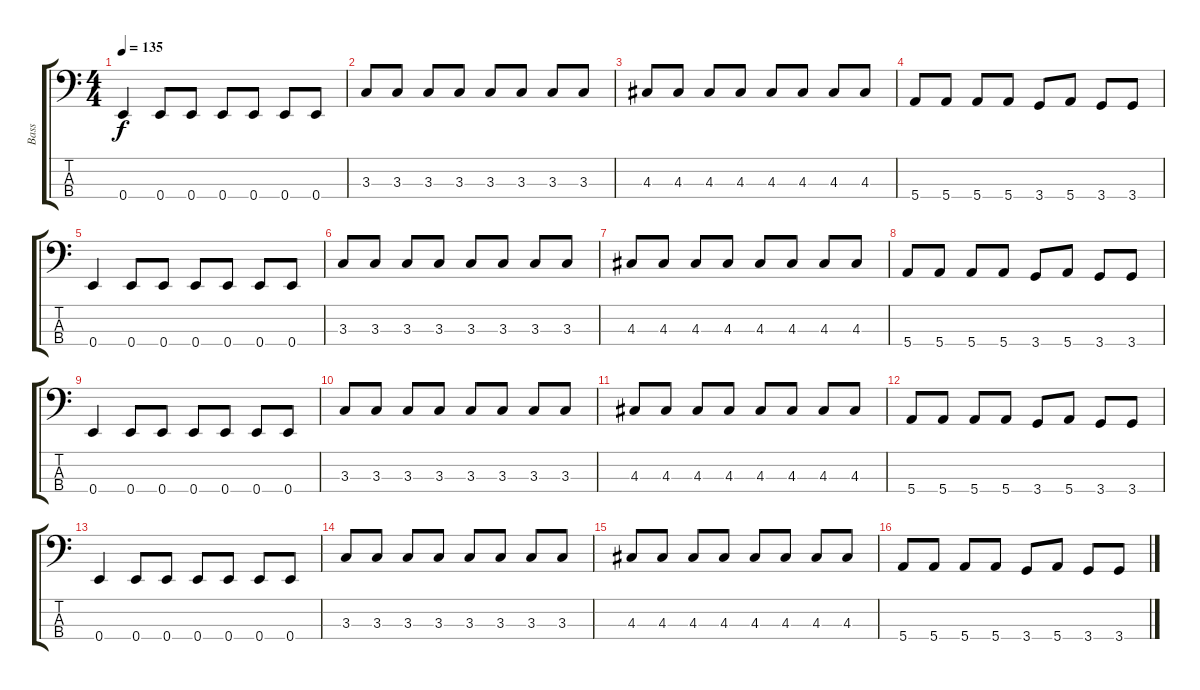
\track ("Bass" "Bass") {instrument electricbassfinger}
\staff {score tabs}
\tuning (G2 D2 A1 E1) {hide}
\ts (4 4)
\tempo 135
\clef f4
\ks c
0.4.4{dy f} 0.4.8 0.4.8 0.4.8 0.4.8 0.4.8 0.4.8 |
3.3.8 3.3.8 3.3.8 3.3.8 3.3.8 3.3.8 3.3.8 3.3.8 |
4.3.8 4.3.8 4.3.8 4.3.8 4.3.8 4.3.8 4.3.8 4.3.8 |
5.4.8 5.4.8 5.4.8 5.4.8 3.4.8 5.4.8 3.4.8 3.4.8 |
0.4.4 0.4.8 0.4.8 0.4.8 0.4.8 0.4.8 0.4.8 |
3.3.8 3.3.8 3.3.8 3.3.8 3.3.8 3.3.8 3.3.8 3.3.8 |
4.3.8 4.3.8 4.3.8 4.3.8 4.3.8 4.3.8 4.3.8 4.3.8 |
5.4.8 5.4.8 5.4.8 5.4.8 3.4.8 5.4.8 3.4.8 3.4.8 |
0.4.4 0.4.8 0.4.8 0.4.8 0.4.8 0.4.8 0.4.8 |
3.3.8 3.3.8 3.3.8 3.3.8 3.3.8 3.3.8 3.3.8 3.3.8 |
4.3.8 4.3.8 4.3.8 4.3.8 4.3.8 4.3.8 4.3.8 4.3.8 |
5.4.8 5.4.8 5.4.8 5.4.8 3.4.8 5.4.8 3.4.8 3.4.8 |
0.4.4 0.4.8 0.4.8 0.4.8 0.4.8 0.4.8 0.4.8 |
3.3.8 3.3.8 3.3.8 3.3.8 3.3.8 3.3.8 3.3.8 3.3.8 |
4.3.8 4.3.8 4.3.8 4.3.8 4.3.8 4.3.8 4.3.8 4.3.8 |
5.4.8 5.4.8 5.4.8 5.4.8 3.4.8 5.4.8 3.4.8 3.4.8
